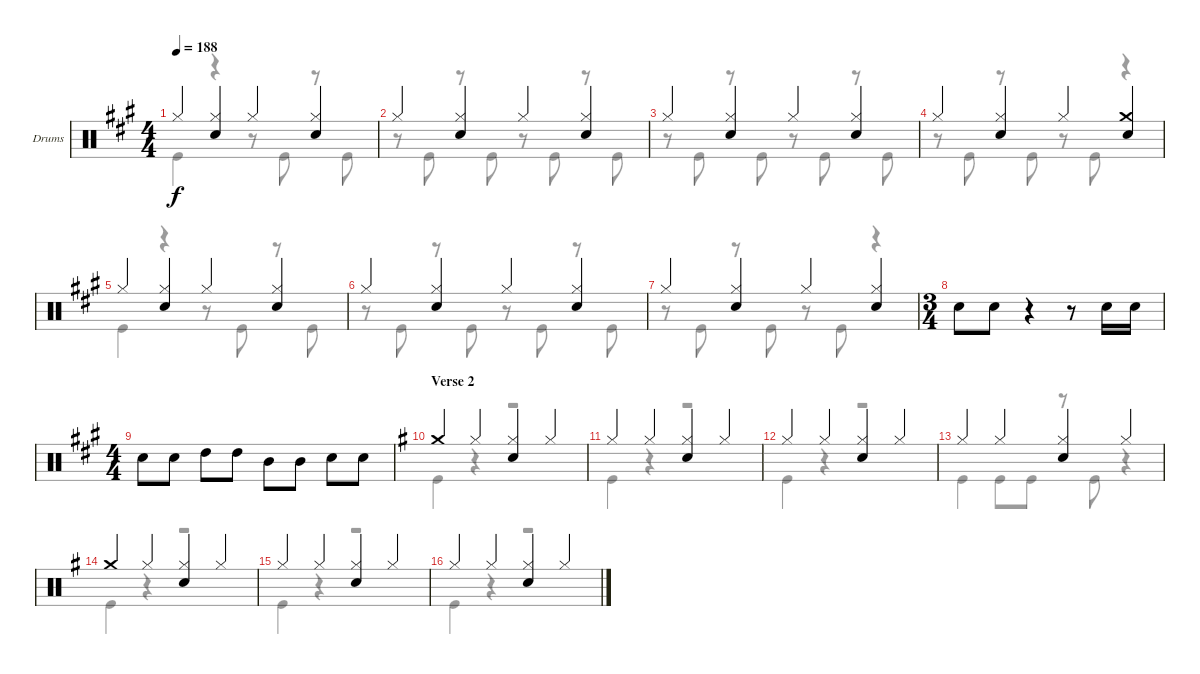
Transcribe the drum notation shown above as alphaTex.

\defaultSystemsLayout 4
\bracketExtendMode groupsimilarinstruments
\firstSystemTrackNameOrientation horizontal
\otherSystemsTrackNameOrientation horizontal
\track ("Lars" "Drums") {instrument percussion}
\staff {score}
\articulation defaults
\voice
\ts (4 4)
\tempo 188
\clef neutral
\ks f#minor "Hi-Hat (closed)".4{dy f}
("Hi-Hat (closed)" "Snare (hit) 2").4 "Hi-Hat (closed)".4 ("Hi-Hat (closed)" "Snare (hit) 2").4 |
"Hi-Hat (closed)".4 ("Hi-Hat (closed)" "Snare (hit) 2").4 "Hi-Hat (closed)".4 ("Hi-Hat (closed)" "Snare (hit) 2").4 |
"Hi-Hat (closed)".4 ("Hi-Hat (closed)" "Snare (hit) 2").4 "Hi-Hat (closed)".4 ("Hi-Hat (closed)" "Snare (hit) 2").4 |
"Hi-Hat (closed)".4 ("Hi-Hat (closed)" "Snare (hit) 2").4 "Hi-Hat (closed)".4 ("Snare (hit) 2" "Crash medium (hit)").4 |
"Hi-Hat (closed)".4 ("Hi-Hat (closed)" "Snare (hit) 2").4 "Hi-Hat (closed)".4 ("Hi-Hat (closed)" "Snare (hit) 2").4 |
"Hi-Hat (closed)".4 ("Hi-Hat (closed)" "Snare (hit) 2").4 "Hi-Hat (closed)".4 ("Hi-Hat (closed)" "Snare (hit) 2").4 |
"Hi-Hat (closed)".4 ("Hi-Hat (closed)" "Snare (hit) 2").4 "Hi-Hat (closed)".4 ("Hi-Hat (closed)" "Snare (hit) 2").4 |
\ts (3 4)
"Snare (hit) 2".8 "Snare (hit) 2".8 r.4 r.8 "Snare (hit) 2".16 "Snare (hit) 2".16 |
\ts (4 4)
"Snare (hit) 2".8 "Snare (hit) 2".8 "High Tom (hit)".8 "High Tom (hit)".8 "Mid Tom (hit)".8 "Mid Tom (hit)".8 "Snare (hit) 2".8 "Snare (hit) 2".8 |
\section ("" "Verse 2")
\ks eminor "Crash medium (hit)".4 "Hi-Hat (closed)".4
("Hi-Hat (closed)" "Snare (hit) 2").4 "Hi-Hat (closed)".4 |
"Hi-Hat (closed)".4 "Hi-Hat (closed)".4 ("Hi-Hat (closed)" "Snare (hit) 2").4 "Hi-Hat (closed)".4 |
"Hi-Hat (closed)".4 "Hi-Hat (closed)".4 ("Hi-Hat (closed)" "Snare (hit) 2").4 "Hi-Hat (closed)".4 |
"Hi-Hat (closed)".4 "Hi-Hat (closed)".4 ("Hi-Hat (closed)" "Snare (hit) 2").4 "Hi-Hat (closed)".4 |
"Crash medium (hit)".4 "Hi-Hat (closed)".4 ("Hi-Hat (closed)" "Snare (hit) 2").4 "Hi-Hat (closed)".4 |
"Hi-Hat (closed)".4 "Hi-Hat (closed)".4 ("Hi-Hat (closed)" "Snare (hit) 2").4 "Hi-Hat (closed)".4 |
"Hi-Hat (closed)".4 "Hi-Hat (closed)".4 ("Hi-Hat (closed)" "Snare (hit) 2").4 "Hi-Hat (closed)".4
\voice
\clef neutral
\ottava regular
\simile none
\ks f#minor "Kick (hit)".4{dy f}
r.4 r.8 "Kick (hit)".8 r.8 "Kick (hit)".8 |
r.8 "Kick (hit)".8 r.8 "Kick (hit)".8 r.8 "Kick (hit)".8 r.8 "Kick (hit)".8 |
r.8 "Kick (hit)".8 r.8 "Kick (hit)".8 r.8 "Kick (hit)".8 r.8 "Kick (hit)".8 |
r.8 "Kick (hit)".8 r.8 "Kick (hit)".8 r.8 "Kick (hit)".8 r.4 |
"Kick (hit)".4 r.4 r.8 "Kick (hit)".8 r.8 "Kick (hit)".8 |
r.8 "Kick (hit)".8 r.8 "Kick (hit)".8 r.8 "Kick (hit)".8 r.8 "Kick (hit)".8 |
r.8 "Kick (hit)".8 r.8 "Kick (hit)".8 r.8 "Kick (hit)".8 r.4 |
|
|
\ks eminor "Kick (hit)".4
r.4 r.2 |
"Kick (hit)".4 r.4 r.2 |
"Kick (hit)".4 r.4 r.2 |
"Kick (hit)".4 "Kick (hit)".8 "Kick (hit)".8 r.8 "Kick (hit)".8 r.4 |
"Kick (hit)".4 r.4 r.2 |
"Kick (hit)".4 r.4 r.2 |
"Kick (hit)".4 r.4 r.2
